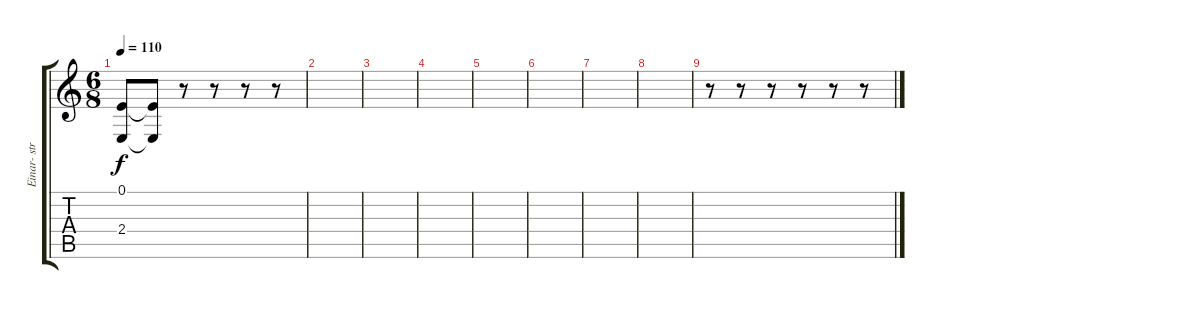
\track ("Einar- strings" "Einar- str") {instrument stringensemble1}
\staff {score tabs}
\tuning (E4 B3 G3 D3 A2 E2) {hide}
\ts (6 8)
\tempo 110
\clef g2
\ks c
(0.1 2.4).8{dy f} (0.1{t} 2.4{t}).8 r.8 r.8 r.8 r.8 |
|
|
|
|
|
|
|
r.8 r.8 r.8 r.8 r.8 r.8
